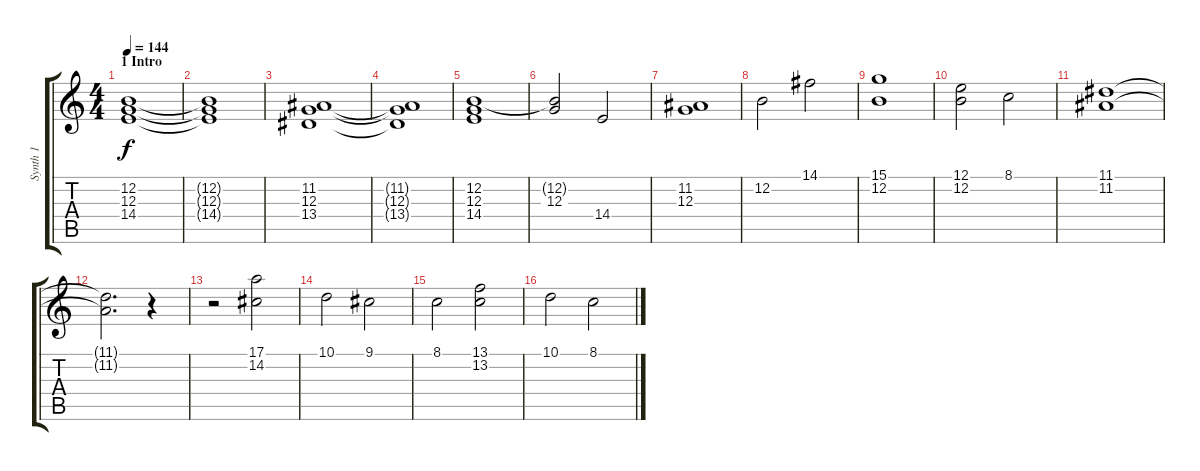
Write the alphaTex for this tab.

\track ("Synth 1" "Synth 1") {instrument stringensemble1}
\staff {score tabs}
\tuning (E4 B3 G3 D3 A2 E2) {hide}
\ts (4 4)
\section ("" "1 Intro")
\tempo 144
\clef g2
\ks c
(12.2 12.3 14.4).1{dy f instrument stringensemble1} |
(12.2{t} 12.3{t} 14.4{t}).1 |
(11.2 12.3 13.4).1 |
(11.2{t} 12.3{t} 13.4{t}).1 |
(12.2 12.3 14.4).1 |
(12.2{t} 12.3).2 14.4.2 |
(11.2 12.3).1 |
12.2.2 14.1.2 |
(15.1 12.2).1 |
(12.1 12.2).2 8.1.2 |
(11.1 11.2).1 |
(11.1{t} 11.2{t}).2{d} r.4 |
r.2 (17.1 14.2).2 |
10.1.2 9.1.2 |
8.1.2 (13.1 13.2).2 |
10.1.2 8.1.2
